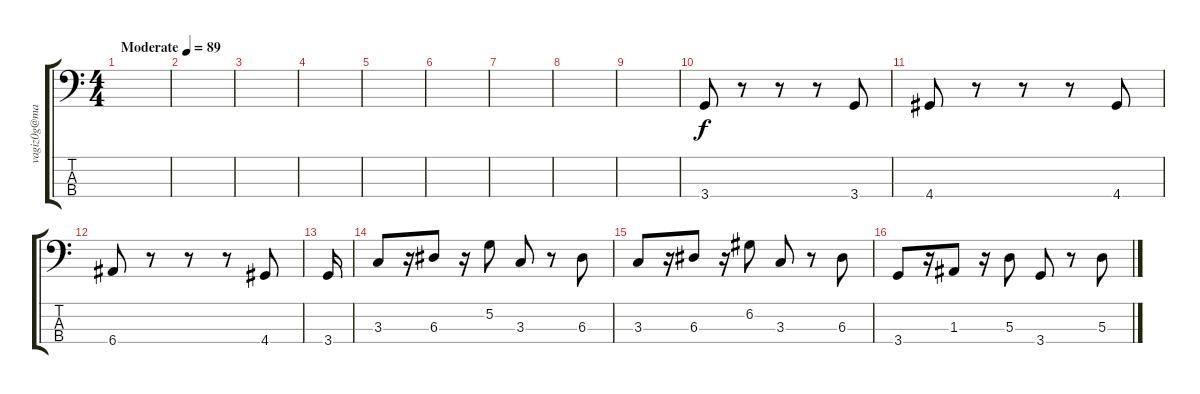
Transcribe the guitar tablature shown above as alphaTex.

\track ("" "vagiz0g@ma") {solo instrument electricbassfinger}
\staff {score tabs}
\tuning (G2 D2 A1 E1) {hide}
\ts (4 4)
\tempo (89 "Moderate")
\clef f4
\ks c
|
|
|
|
|
|
|
|
|
3.4.8 r.8 r.8 r.8 3.4.8 |
4.4.8 r.8 r.8 r.8 4.4.8 |
6.4.8 r.8 r.8 r.8 4.4.8 |
3.4.16 |
3.3.8 r.16 6.3.8 r.16 5.2.8 3.3.8 r.8 6.3.8 |
3.3.8 r.16 6.3.8 r.16 6.2.8 3.3.8 r.8 6.3.8 |
3.4.8 r.16 1.3.8 r.16 5.3.8 3.4.8 r.8 5.3.8
